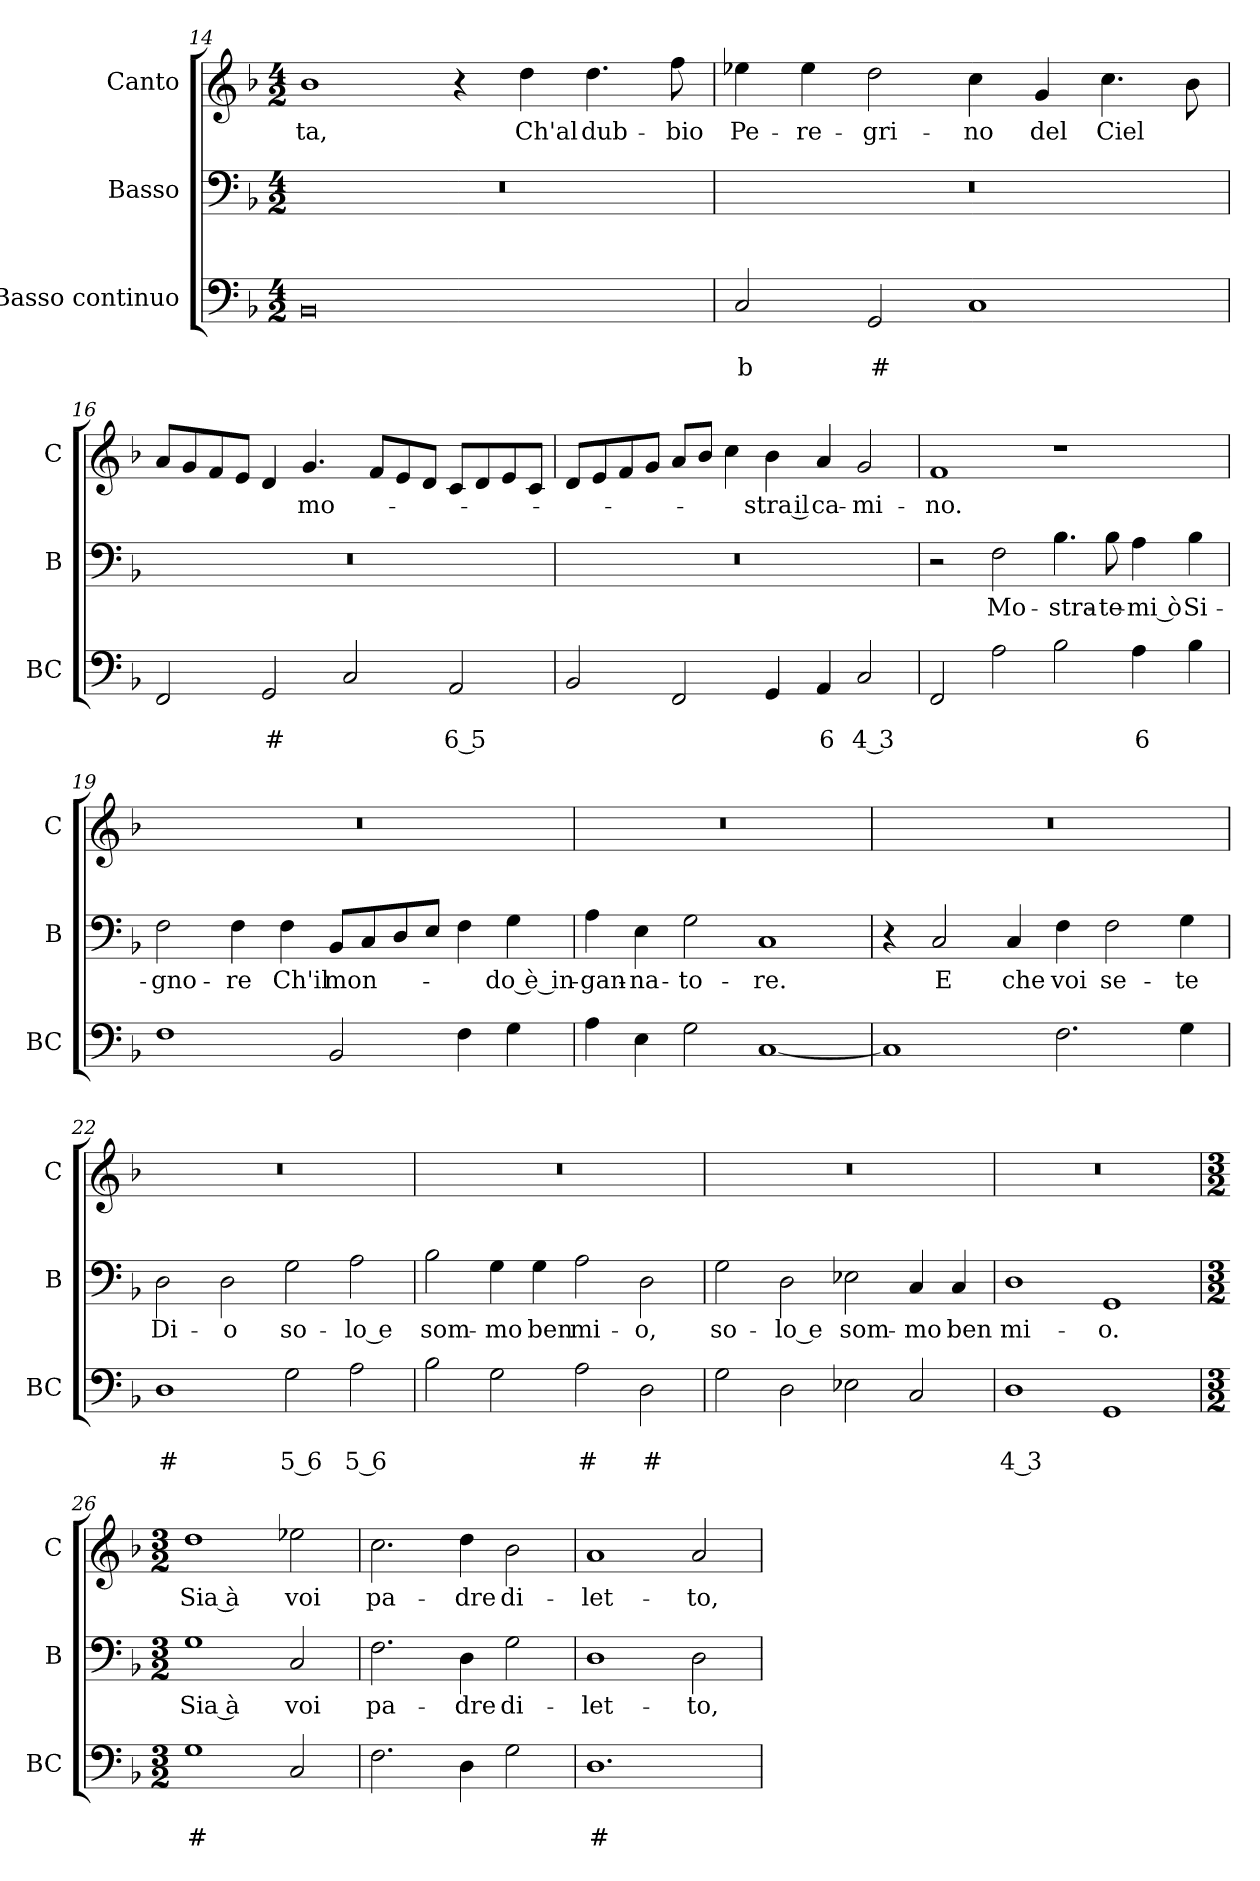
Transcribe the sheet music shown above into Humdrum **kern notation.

**kern	**text	**text	**kern	**text	**kern	**text
*part3	*part3	*part3	*part2	*part2	*part1	*part1
*staff3	*staff3	*staff3	*staff2	*staff2	*staff1	*staff1
*I"Basso continuo	*	*	*I"Basso	*	*I"Canto	*
*I'BC	*	*	*I'B	*	*I'C	*
*clefF4	*	*	*clefF4	*	*clefG2	*
*k[b-]	*	*	*k[b-]	*	*k[b-]	*
*F:	*	*	*F:	*	*F:	*
*M4/2	*	*	*M4/2	*	*M4/2	*
=14	=14	=14	=14	=14	=14	=14
!	!	!	!	!	!	!LO:LY:b
0BB-	.	.	0r	.	1b-	-ta,
.	.	.	.	.	4r	.
!	!	!	!	!	!	!LO:LY:b
.	.	.	.	.	4dd\	Ch'al
!	!	!	!	!	!	!LO:LY:b
.	.	.	.	.	4.dd\	dub-
!	!	!	!	!	!	!LO:LY:b
.	.	.	.	.	8ff\	-bio
!!LO:PB:g=z
=15	=15	=15	=15	=15	=15	=15
!	!	!LO:LY:b	!	!	!	!LO:LY:b
2C/	.	b	0r	.	4ee-X\	Pe-
!	!	!	!	!	!	!LO:LY:b
.	.	.	.	.	4ee-\	-re-
!	!	!LO:LY:b	!	!	!	!LO:LY:b
2GG/	.	#	.	.	2dd\	-gri-
!	!	!	!	!	!	!LO:LY:b
1C	.	.	.	.	4cc\	-no
!	!	!	!	!	!	!LO:LY:b
.	.	.	.	.	4g/	del
!	!	!	!	!	!	!LO:LY:b
.	.	.	.	.	4.cc\	Ciel
.	.	.	.	.	8b-\	.
=16	=16	=16	=16	=16	=16	=16
2FF/	.	.	0r	.	8a/L	.
.	.	.	.	.	8g/	.
.	.	.	.	.	8f/	.
.	.	.	.	.	8e/J	.
!	!	!LO:LY:b	!	!	!	!
2GG/	.	#	.	.	4d/	.
!	!	!	!	!	!	!LO:LY:b
.	.	.	.	.	4.g/	mo-
2C/	.	.	.	.	.	.
.	.	.	.	.	8f/L	.
.	.	.	.	.	8e/	.
.	.	.	.	.	8d/J	.
!	!	!LO:LY:b	!	!	!	!
2AA/	.	6 5	.	.	8c/L	.
.	.	.	.	.	8d/	.
.	.	.	.	.	8e/	.
.	.	.	.	.	8c/J	.
=17	=17	=17	=17	=17	=17	=17
2BB-/	.	.	0r	.	8d/L	.
.	.	.	.	.	8e/	.
.	.	.	.	.	8f/	.
.	.	.	.	.	8g/J	.
2FF/	.	.	.	.	8a/L	.
.	.	.	.	.	8b-/J	.
.	.	.	.	.	4cc\	.
!	!	!	!	!	!	!LO:LY:b
4GG/	.	.	.	.	4b-\	-stra il
!	!	!LO:LY:b	!	!	!	!LO:LY:b
4AA/	.	6	.	.	4a/	ca-
!	!	!LO:LY:b	!	!	!	!LO:LY:b
2C/	.	4 3	.	.	2g/	-mi-
!!LO:LB:g=z
=18	=18	=18	=18	=18	=18	=18
!	!	!	!	!	!	!LO:LY:b
2FF/	.	.	2r	.	1f	-no.
!	!	!	!	!LO:LY:b	!	!
2A\	.	.	2F\	Mo-	.	.
!	!	!	!	!LO:LY:b	!	!
2B-\	.	.	4.B-\	-stra-	1r	.
!	!	!	!	!LO:LY:b	!	!
.	.	.	8B-\	-te-	.	.
!	!	!LO:LY:b	!	!LO:LY:b	!	!
4A\	.	6	4A\	-mi ò	.	.
!	!	!	!	!LO:LY:b	!	!
4B-\	.	.	4B-\	Si-	.	.
=19	=19	=19	=19	=19	=19	=19
!	!	!	!	!LO:LY:b	!	!
1F	.	.	2F\	-gno-	0r	.
!	!	!	!	!LO:LY:b	!	!
.	.	.	4F\	-re	.	.
!	!	!	!	!LO:LY:b	!	!
.	.	.	4F\	Ch'il	.	.
!	!	!	!	!LO:LY:b	!	!
2BB-/	.	.	8BB-/L	mon-	.	.
.	.	.	8C/	.	.	.
.	.	.	8D/	.	.	.
.	.	.	8E/J	.	.	.
4F\	.	.	4F\	.	.	.
!	!	!	!	!LO:LY:b	!	!
4G\	.	.	4G\	-do è in-	.	.
=20	=20	=20	=20	=20	=20	=20
!	!	!	!	!LO:LY:b	!	!
4A\	.	.	4A\	-gan-	0r	.
!	!	!	!	!LO:LY:b	!	!
4E\	.	.	4E\	-na-	.	.
!	!	!	!	!LO:LY:b	!	!
2G\	.	.	2G\	-to-	.	.
!	!	!	!	!LO:LY:b	!	!
[1C	.	.	1C	-re.	.	.
=21	=21	=21	=21	=21	=21	=21
1C]	.	.	4r	.	0r	.
!	!	!	!	!LO:LY:b	!	!
.	.	.	2C/	E	.	.
!	!	!	!	!LO:LY:b	!	!
.	.	.	4C/	che	.	.
!	!	!	!	!LO:LY:b	!	!
2.F\	.	.	4F\	voi	.	.
!	!	!	!	!LO:LY:b	!	!
.	.	.	2F\	se-	.	.
!	!	!	!	!LO:LY:b	!	!
4G\	.	.	4G\	-te	.	.
!!LO:LB:g=z
=22	=22	=22	=22	=22	=22	=22
!	!	!LO:LY:b	!	!LO:LY:b	!	!
1D	.	#	2D\	Di-	0r	.
!	!	!	!	!LO:LY:b	!	!
.	.	.	2D\	-o	.	.
!	!	!LO:LY:b	!	!LO:LY:b	!	!
2G\	.	5 6	2G\	so-	.	.
!	!	!LO:LY:b	!	!LO:LY:b	!	!
2A\	.	5 6	2A\	-lo e	.	.
=23	=23	=23	=23	=23	=23	=23
!	!	!	!	!LO:LY:b	!	!
2B-\	.	.	2B-\	som-	0r	.
!	!	!	!	!LO:LY:b	!	!
2G\	.	.	4G\	-mo	.	.
!	!	!	!	!LO:LY:b	!	!
.	.	.	4G\	ben	.	.
!	!	!LO:LY:b	!	!LO:LY:b	!	!
2A\	.	#	2A\	mi-	.	.
!	!	!LO:LY:b	!	!LO:LY:b	!	!
2D\	.	#	2D\	-o,	.	.
=24	=24	=24	=24	=24	=24	=24
!	!	!	!	!LO:LY:b	!	!
2G\	.	.	2G\	so-	0r	.
!	!	!	!	!LO:LY:b	!	!
2D\	.	.	2D\	-lo e	.	.
!	!	!	!	!LO:LY:b	!	!
2E-X\	.	.	2E-X\	som-	.	.
!	!	!	!	!LO:LY:b	!	!
2C/	.	.	4C/	-mo	.	.
!	!	!	!	!LO:LY:b	!	!
.	.	.	4C/	ben	.	.
=25	=25	=25	=25	=25	=25	=25
!	!	!LO:LY:b	!	!LO:LY:b	!	!
1D	.	4 3	1D	mi-	0r	.
!	!	!	!	!LO:LY:b	!	!
1GG	.	.	1GG	-o.	.	.
=26	=26	=26	=26	=26	=26	=26
*M3/2	*	*	*M3/2	*	*M3/2	*
!	!	!LO:LY:b	!	!LO:LY:b	!	!LO:LY:b
1G	.	#	1G	Sia à	1dd	Sia à
!	!	!	!	!LO:LY:b	!	!LO:LY:b
2C/	.	.	2C/	voi	2ee-X\	voi
!!LO:LB:g=z
=27	=27	=27	=27	=27	=27	=27
!	!	!	!	!LO:LY:b	!	!LO:LY:b
2.F\	.	.	2.F\	pa-	2.cc\	pa-
!	!	!	!	!LO:LY:b	!	!LO:LY:b
4D\	.	.	4D\	-dre	4dd\	-dre
!	!	!	!	!LO:LY:b	!	!LO:LY:b
2G\	.	.	2G\	di-	2b-\	di-
=28	=28	=28	=28	=28	=28	=28
!	!	!LO:LY:b	!	!LO:LY:b	!	!LO:LY:b
1.D	.	#	1D	-let-	1a	-let-
!	!	!	!	!LO:LY:b	!	!LO:LY:b
.	.	.	2D\	-to,	2a/	-to,
=	=	=	=	=	=	=
*-	*-	*-	*-	*-	*-	*-
